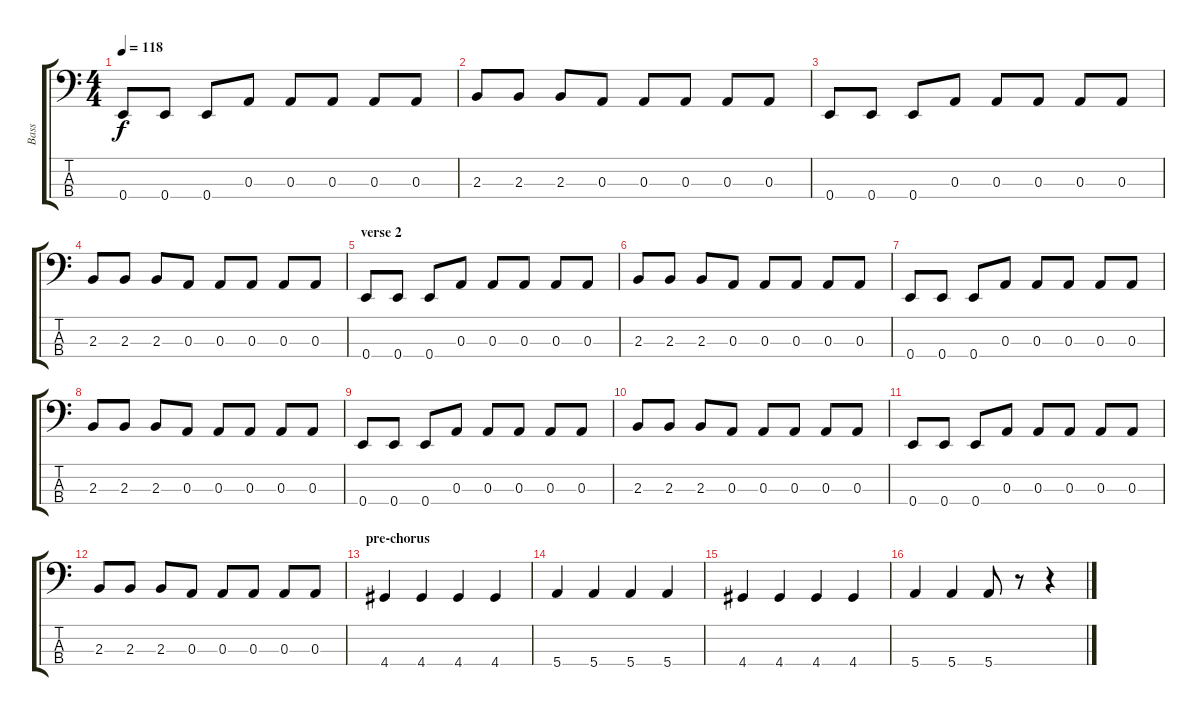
\track ("Bass" "Bass") {instrument electricbasspick}
\staff {score tabs}
\tuning (G2 D2 A1 E1) {hide}
\ts (4 4)
\tempo 118
\clef f4
\ks c
0.4.8{dy f} 0.4.8 0.4.8 0.3.8 0.3.8 0.3.8 0.3.8 0.3.8 |
2.3.8 2.3.8 2.3.8 0.3.8 0.3.8 0.3.8 0.3.8 0.3.8 |
0.4.8 0.4.8 0.4.8 0.3.8 0.3.8 0.3.8 0.3.8 0.3.8 |
2.3.8 2.3.8 2.3.8 0.3.8 0.3.8 0.3.8 0.3.8 0.3.8 |
\section ("" "verse 2 ")
0.4.8 0.4.8 0.4.8 0.3.8 0.3.8 0.3.8 0.3.8 0.3.8 |
2.3.8 2.3.8 2.3.8 0.3.8 0.3.8 0.3.8 0.3.8 0.3.8 |
0.4.8 0.4.8 0.4.8 0.3.8 0.3.8 0.3.8 0.3.8 0.3.8 |
2.3.8 2.3.8 2.3.8 0.3.8 0.3.8 0.3.8 0.3.8 0.3.8 |
0.4.8 0.4.8 0.4.8 0.3.8 0.3.8 0.3.8 0.3.8 0.3.8 |
2.3.8 2.3.8 2.3.8 0.3.8 0.3.8 0.3.8 0.3.8 0.3.8 |
0.4.8 0.4.8 0.4.8 0.3.8 0.3.8 0.3.8 0.3.8 0.3.8 |
2.3.8 2.3.8 2.3.8 0.3.8 0.3.8 0.3.8 0.3.8 0.3.8 |
\section ("" "pre-chorus")
4.4.4 4.4.4 4.4.4 4.4.4 |
5.4.4 5.4.4 5.4.4 5.4.4 |
4.4.4 4.4.4 4.4.4 4.4.4 |
5.4.4 5.4.4 5.4.8 r.8 r.4
